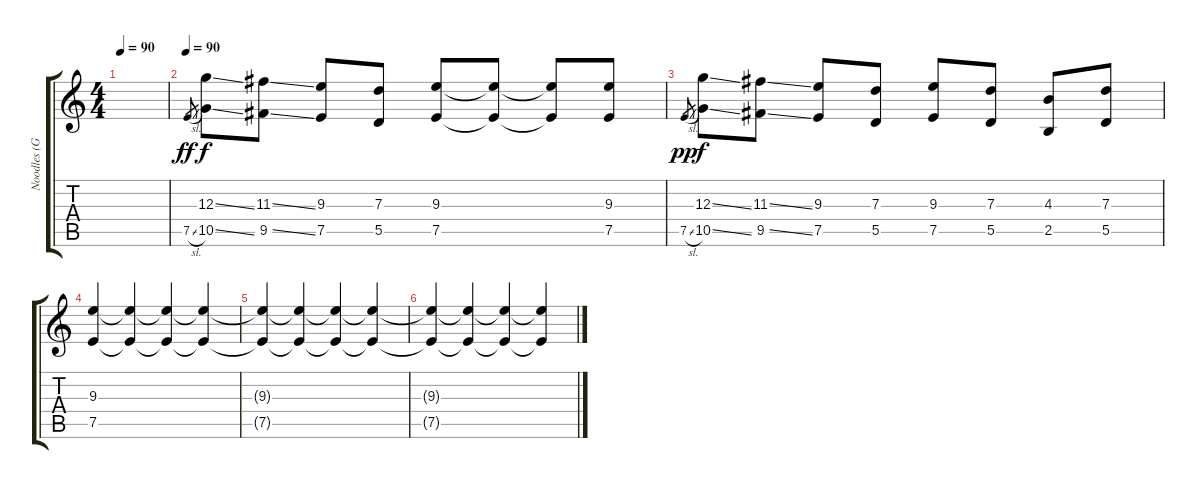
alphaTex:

\track ("Noodles (Guitar)" "Noodles (G") {instrument distortionguitar}
\staff {score tabs}
\tuning (E4 B3 G3 D3 A2 E2) {hide}
\ts (4 4)
\tempo 90
\clef g2
\ks c
|
\tempo 90
7.5{sl}.8{gr dy ff} (12.3{ss} 10.5{ss}).8{dy f} (11.3{ss} 9.5{ss}).8 (9.3 7.5).8 (7.3 5.5).8 (9.3 7.5).8 (9.3{t} 7.5{t}).8 (9.3{t} 7.5{t}).8 (9.3 7.5).8 |
7.5{sl}.8{gr dy pp} (12.3{ss} 10.5{ss}).8{dy f} (11.3{ss} 9.5{ss}).8 (9.3 7.5).8 (7.3 5.5).8 (9.3 7.5).8 (7.3 5.5).8 (4.3 2.5).8 (7.3 5.5).8 |
(9.3 7.5).4{volume 14} (9.3{t} 7.5{t}).4 (9.3{t} 7.5{t}).4 (9.3{t} 7.5{t}).4 |
(9.3{t} 7.5{t}).4{volume 13} (9.3{t} 7.5{t}).4{volume 12} (9.3{t} 7.5{t}).4{volume 10} (9.3{t} 7.5{t}).4{volume 8} |
(9.3{t} 7.5{t}).4{volume 6} (9.3{t} 7.5{t}).4{volume 5} (9.3{t} 7.5{t}).4{volume 4} (9.3{t} 7.5{t}).4{volume 2}
